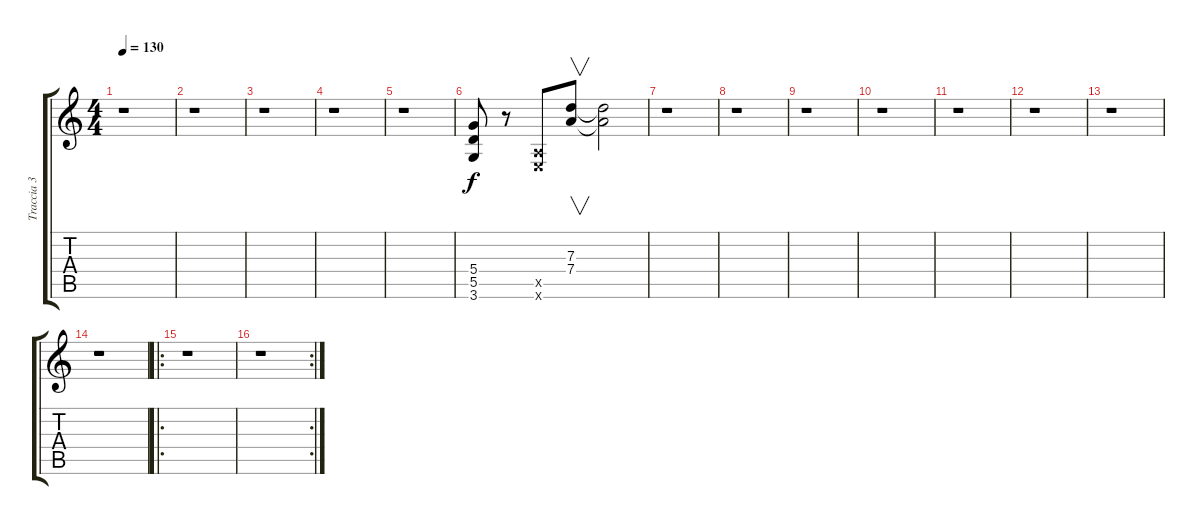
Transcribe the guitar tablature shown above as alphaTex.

\track ("Traccia 3" "Traccia 3") {instrument overdrivenguitar}
\staff {score tabs}
\tuning (E4 B3 G3 D3 A2 E2) {hide}
\ts (4 4)
\tempo 130
\clef g2
\ks c
r.1{dy f} |
r.1 |
r.1 |
r.1 |
r.1 |
(5.4 5.5 3.6).8 r.8 (0.5{x} 0.6{x}).8 (7.3 7.4).8{v} (7.3{t} 7.4{t}).2 |
r.1 |
r.1 |
r.1 |
r.1 |
r.1 |
r.1 |
r.1 |
r.1 |
\ro
r.1 |
\rc 2
r.1
